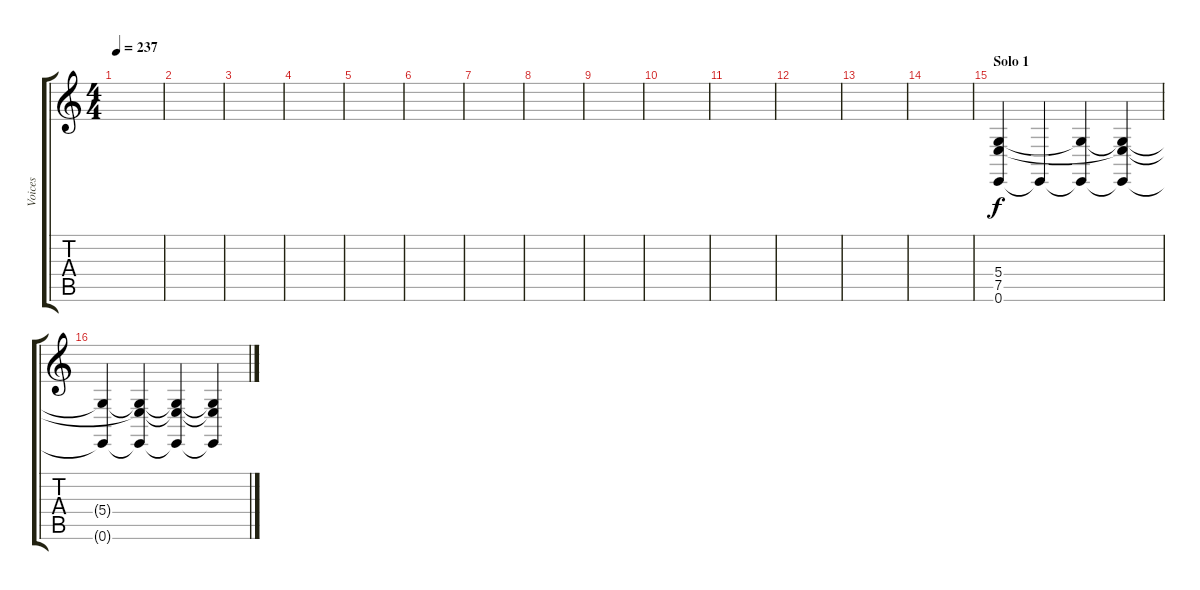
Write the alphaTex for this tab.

\track ("Voices" "Voices") {instrument synthstrings2}
\staff {score tabs}
\tuning (E4 B3 G3 D3 A2 E2) {hide}
\ts (4 4)
\tempo 237
\clef g2
\ks c
|
|
|
|
|
|
|
|
|
|
|
|
|
|
\section ("" "Solo 1")
(5.4 7.5 0.6).4{volume 12 instrument synthstrings2} 0.6{t}.4 (5.4{t} 0.6{t}).4 (5.4{t} 7.5{t} 0.6{t}).4 |
(5.4{t} 0.6{t}).4 (5.4{t} 7.5{t} 0.6{t}).4 (5.4{t} 7.5{t} 0.6{t}).4 (5.4{t} 7.5{t} 0.6{t}).4
